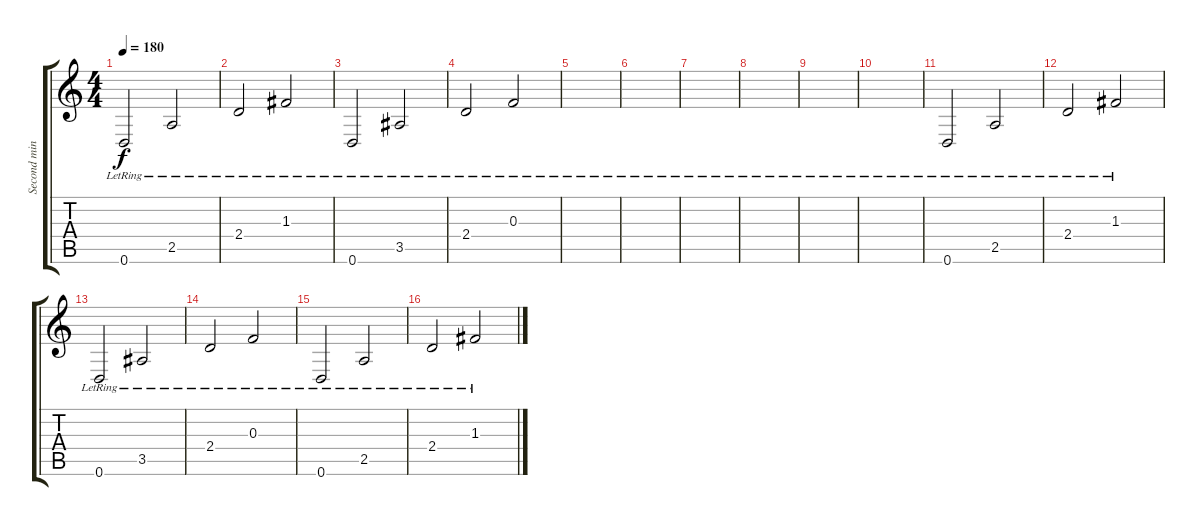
\track ("Second minor riff" "Second min") {instrument acousticguitarnylon}
\staff {score tabs}
\tuning (D4 A3 F3 C3 G2 D2) {hide}
\ts (4 4)
\tempo 180
\clef g2
\ks c
0.6{lr}.2{dy f} 2.5{lr}.2 |
2.4{lr}.2 1.3{lr}.2 |
0.6{lr}.2 3.5{lr}.2 |
2.4{lr}.2 0.3{lr}.2 |
|
|
|
|
|
|
0.6{lr}.2 2.5{lr}.2 |
2.4{lr}.2 1.3{lr}.2 |
0.6{lr}.2 3.5{lr}.2 |
2.4{lr}.2 0.3{lr}.2 |
0.6{lr}.2 2.5{lr}.2 |
2.4{lr}.2 1.3{lr}.2
